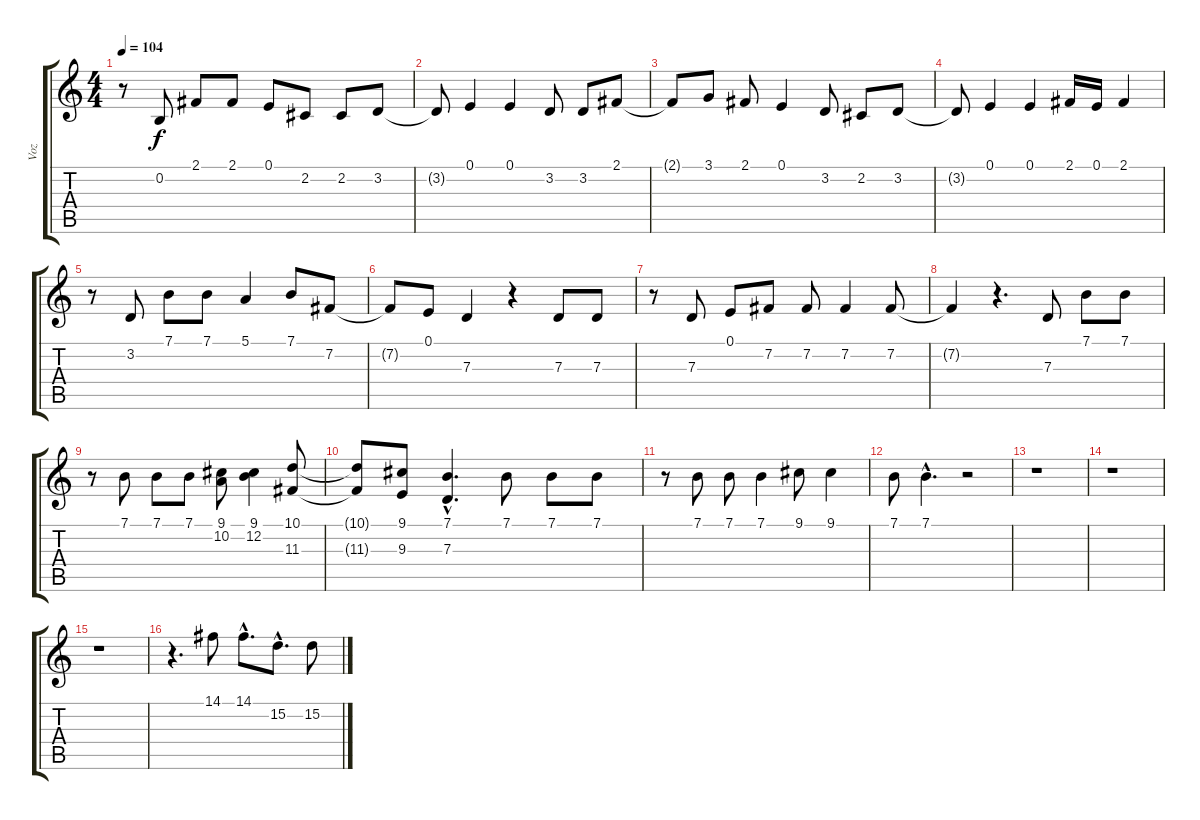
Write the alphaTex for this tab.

\track ("Voz" "Voz") {instrument synthbrass1}
\staff {score tabs}
\tuning (E4 B3 G3 D3 A2 E2) {hide}
\ts (4 4)
\tempo 104
\clef g2
\ks c
r.8{dy f} 0.2.8 2.1.8 2.1.8 0.1.8 2.2.8 2.2.8 3.2.8 |
3.2{t}.8 0.1.4 0.1.4 3.2.8 3.2.8 2.1.8 |
2.1{t}.8 3.1.8 2.1.8 0.1.4 3.2.8 2.2.8 3.2.8 |
3.2{t}.8 0.1.4 0.1.4 2.1.16 0.1.16 2.1.4 |
r.8 3.2.8 7.1.8 7.1.8 5.1.4 7.1.8 7.2.8 |
7.2{t}.8 0.1.8 7.3.4 r.4 7.3.8 7.3.8 |
r.8 7.3.8 0.1.8 7.2.8 7.2.8 7.2.4 7.2.8 |
7.2{t}.4 r.4{d} 7.3.8 7.1.8 7.1.8 |
r.8 7.1.8 7.1.8 7.1.8 (9.1 10.2).8 (9.1 12.2).4 (10.1 11.3).8 |
(10.1{t} 11.3{t}).8 (9.1 9.3).8 (7.1{hac} 7.3{hac}).4{d} 7.1.8 7.1.8 7.1.8 |
r.8 7.1.8 7.1.8 7.1.4 9.1.8 9.1.4 |
7.1.8 7.1{hac}.4{d} r.2 |
r.1 |
r.1 |
r.1 |
r.4{d} 14.1.8 14.1{hac}.8{d} 15.2{hac}.8{d} 15.2.8
